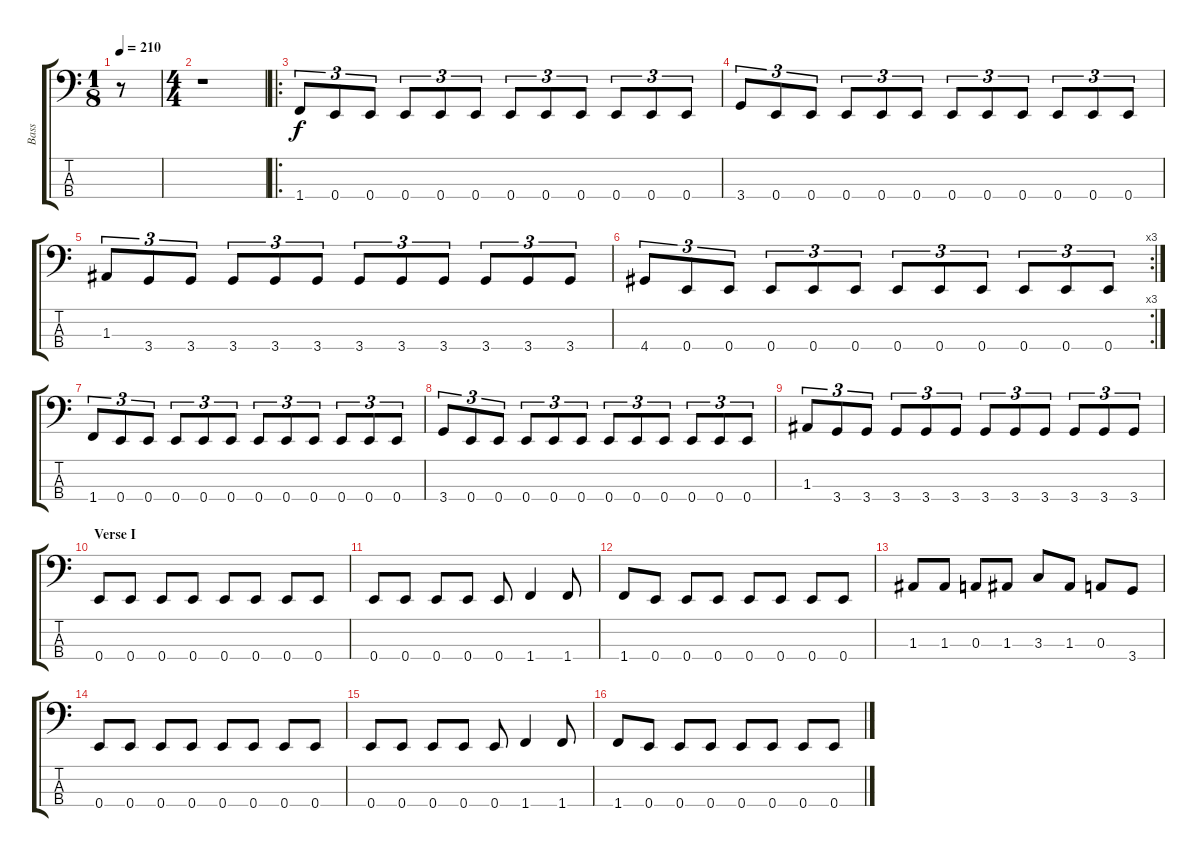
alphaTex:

\track ("Bass" "Bass") {instrument electricbasspick}
\staff {score tabs}
\tuning (G2 D2 A1 E1) {hide}
\ts (1 8)
\tempo 210
\clef f4
\ks c
r.8{dy f instrument electricbasspick} |
\ts (4 4)
r.1 |
\ro
1.4.8{tu (3 2)} 0.4.8{tu (3 2)} 0.4.8{tu (3 2)} 0.4.8{tu (3 2)} 0.4.8{tu (3 2)} 0.4.8{tu (3 2)} 0.4.8{tu (3 2)} 0.4.8{tu (3 2)} 0.4.8{tu (3 2)} 0.4.8{tu (3 2)} 0.4.8{tu (3 2)} 0.4.8{tu (3 2)} |
3.4.8{tu (3 2)} 0.4.8{tu (3 2)} 0.4.8{tu (3 2)} 0.4.8{tu (3 2)} 0.4.8{tu (3 2)} 0.4.8{tu (3 2)} 0.4.8{tu (3 2)} 0.4.8{tu (3 2)} 0.4.8{tu (3 2)} 0.4.8{tu (3 2)} 0.4.8{tu (3 2)} 0.4.8{tu (3 2)} |
1.3.8{tu (3 2)} 3.4.8{tu (3 2)} 3.4.8{tu (3 2)} 3.4.8{tu (3 2)} 3.4.8{tu (3 2)} 3.4.8{tu (3 2)} 3.4.8{tu (3 2)} 3.4.8{tu (3 2)} 3.4.8{tu (3 2)} 3.4.8{tu (3 2)} 3.4.8{tu (3 2)} 3.4.8{tu (3 2)} |
\rc 3
4.4.8{tu (3 2)} 0.4.8{tu (3 2)} 0.4.8{tu (3 2)} 0.4.8{tu (3 2)} 0.4.8{tu (3 2)} 0.4.8{tu (3 2)} 0.4.8{tu (3 2)} 0.4.8{tu (3 2)} 0.4.8{tu (3 2)} 0.4.8{tu (3 2)} 0.4.8{tu (3 2)} 0.4.8{tu (3 2)} |
1.4.8{tu (3 2)} 0.4.8{tu (3 2)} 0.4.8{tu (3 2)} 0.4.8{tu (3 2)} 0.4.8{tu (3 2)} 0.4.8{tu (3 2)} 0.4.8{tu (3 2)} 0.4.8{tu (3 2)} 0.4.8{tu (3 2)} 0.4.8{tu (3 2)} 0.4.8{tu (3 2)} 0.4.8{tu (3 2)} |
3.4.8{tu (3 2)} 0.4.8{tu (3 2)} 0.4.8{tu (3 2)} 0.4.8{tu (3 2)} 0.4.8{tu (3 2)} 0.4.8{tu (3 2)} 0.4.8{tu (3 2)} 0.4.8{tu (3 2)} 0.4.8{tu (3 2)} 0.4.8{tu (3 2)} 0.4.8{tu (3 2)} 0.4.8{tu (3 2)} |
1.3.8{tu (3 2)} 3.4.8{tu (3 2)} 3.4.8{tu (3 2)} 3.4.8{tu (3 2)} 3.4.8{tu (3 2)} 3.4.8{tu (3 2)} 3.4.8{tu (3 2)} 3.4.8{tu (3 2)} 3.4.8{tu (3 2)} 3.4.8{tu (3 2)} 3.4.8{tu (3 2)} 3.4.8{tu (3 2)} |
\section ("" "Verse I")
0.4.8 0.4.8 0.4.8 0.4.8 0.4.8 0.4.8 0.4.8 0.4.8 |
0.4.8 0.4.8 0.4.8 0.4.8 0.4.8 1.4.4 1.4.8 |
1.4.8 0.4.8 0.4.8 0.4.8 0.4.8 0.4.8 0.4.8 0.4.8 |
1.3.8 1.3.8 0.3.8 1.3.8 3.3.8 1.3.8 0.3.8 3.4.8 |
0.4.8 0.4.8 0.4.8 0.4.8 0.4.8 0.4.8 0.4.8 0.4.8 |
0.4.8 0.4.8 0.4.8 0.4.8 0.4.8 1.4.4 1.4.8 |
1.4.8 0.4.8 0.4.8 0.4.8 0.4.8 0.4.8 0.4.8 0.4.8
